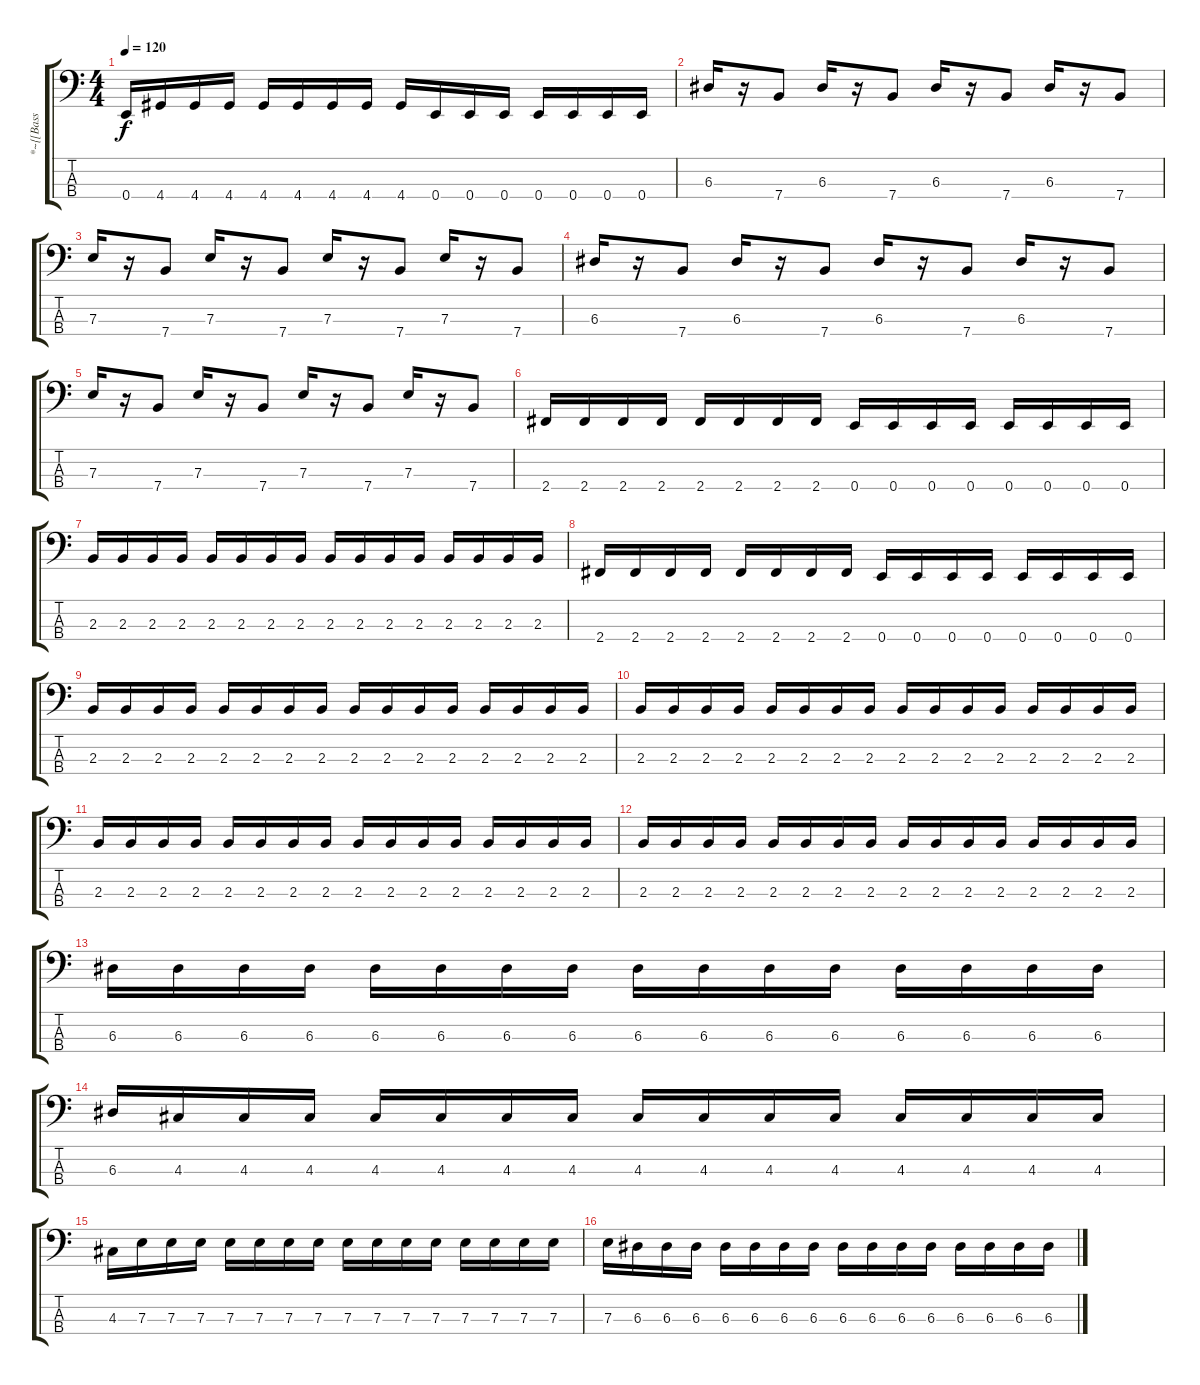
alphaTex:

\track ("*~{[Bass      - Tabbed by Peter B.]}~*" "*~{[Bass  ") {instrument electricbasspick}
\staff {score tabs}
\tuning (G2 D2 A1 E1) {hide}
\ts (4 4)
\tempo 120
\clef f4
\ks c
0.4.16{dy f} 4.4.16 4.4.16 4.4.16 4.4.16 4.4.16 4.4.16 4.4.16 4.4.16 0.4.16 0.4.16 0.4.16 0.4.16 0.4.16 0.4.16 0.4.16 |
6.3.16 r.16 7.4.8 6.3.16 r.16 7.4.8 6.3.16 r.16 7.4.8 6.3.16 r.16 7.4.8 |
7.3.16 r.16 7.4.8 7.3.16 r.16 7.4.8 7.3.16 r.16 7.4.8 7.3.16 r.16 7.4.8 |
6.3.16 r.16 7.4.8 6.3.16 r.16 7.4.8 6.3.16 r.16 7.4.8 6.3.16 r.16 7.4.8 |
7.3.16 r.16 7.4.8 7.3.16 r.16 7.4.8 7.3.16 r.16 7.4.8 7.3.16 r.16 7.4.8 |
2.4.16 2.4.16 2.4.16 2.4.16 2.4.16 2.4.16 2.4.16 2.4.16 0.4.16 0.4.16 0.4.16 0.4.16 0.4.16 0.4.16 0.4.16 0.4.16 |
2.3.16 2.3.16 2.3.16 2.3.16 2.3.16 2.3.16 2.3.16 2.3.16 2.3.16 2.3.16 2.3.16 2.3.16 2.3.16 2.3.16 2.3.16 2.3.16 |
2.4.16 2.4.16 2.4.16 2.4.16 2.4.16 2.4.16 2.4.16 2.4.16 0.4.16 0.4.16 0.4.16 0.4.16 0.4.16 0.4.16 0.4.16 0.4.16 |
2.3.16 2.3.16 2.3.16 2.3.16 2.3.16 2.3.16 2.3.16 2.3.16 2.3.16 2.3.16 2.3.16 2.3.16 2.3.16 2.3.16 2.3.16 2.3.16 |
2.3.16 2.3.16 2.3.16 2.3.16 2.3.16 2.3.16 2.3.16 2.3.16 2.3.16 2.3.16 2.3.16 2.3.16 2.3.16 2.3.16 2.3.16 2.3.16 |
2.3.16 2.3.16 2.3.16 2.3.16 2.3.16 2.3.16 2.3.16 2.3.16 2.3.16 2.3.16 2.3.16 2.3.16 2.3.16 2.3.16 2.3.16 2.3.16 |
2.3.16 2.3.16 2.3.16 2.3.16 2.3.16 2.3.16 2.3.16 2.3.16 2.3.16 2.3.16 2.3.16 2.3.16 2.3.16 2.3.16 2.3.16 2.3.16 |
6.3.16 6.3.16 6.3.16 6.3.16 6.3.16 6.3.16 6.3.16 6.3.16 6.3.16 6.3.16 6.3.16 6.3.16 6.3.16 6.3.16 6.3.16 6.3.16 |
6.3.16 4.3.16 4.3.16 4.3.16 4.3.16 4.3.16 4.3.16 4.3.16 4.3.16 4.3.16 4.3.16 4.3.16 4.3.16 4.3.16 4.3.16 4.3.16 |
4.3.16 7.3.16 7.3.16 7.3.16 7.3.16 7.3.16 7.3.16 7.3.16 7.3.16 7.3.16 7.3.16 7.3.16 7.3.16 7.3.16 7.3.16 7.3.16 |
7.3.16 6.3.16 6.3.16 6.3.16 6.3.16 6.3.16 6.3.16 6.3.16 6.3.16 6.3.16 6.3.16 6.3.16 6.3.16 6.3.16 6.3.16 6.3.16
